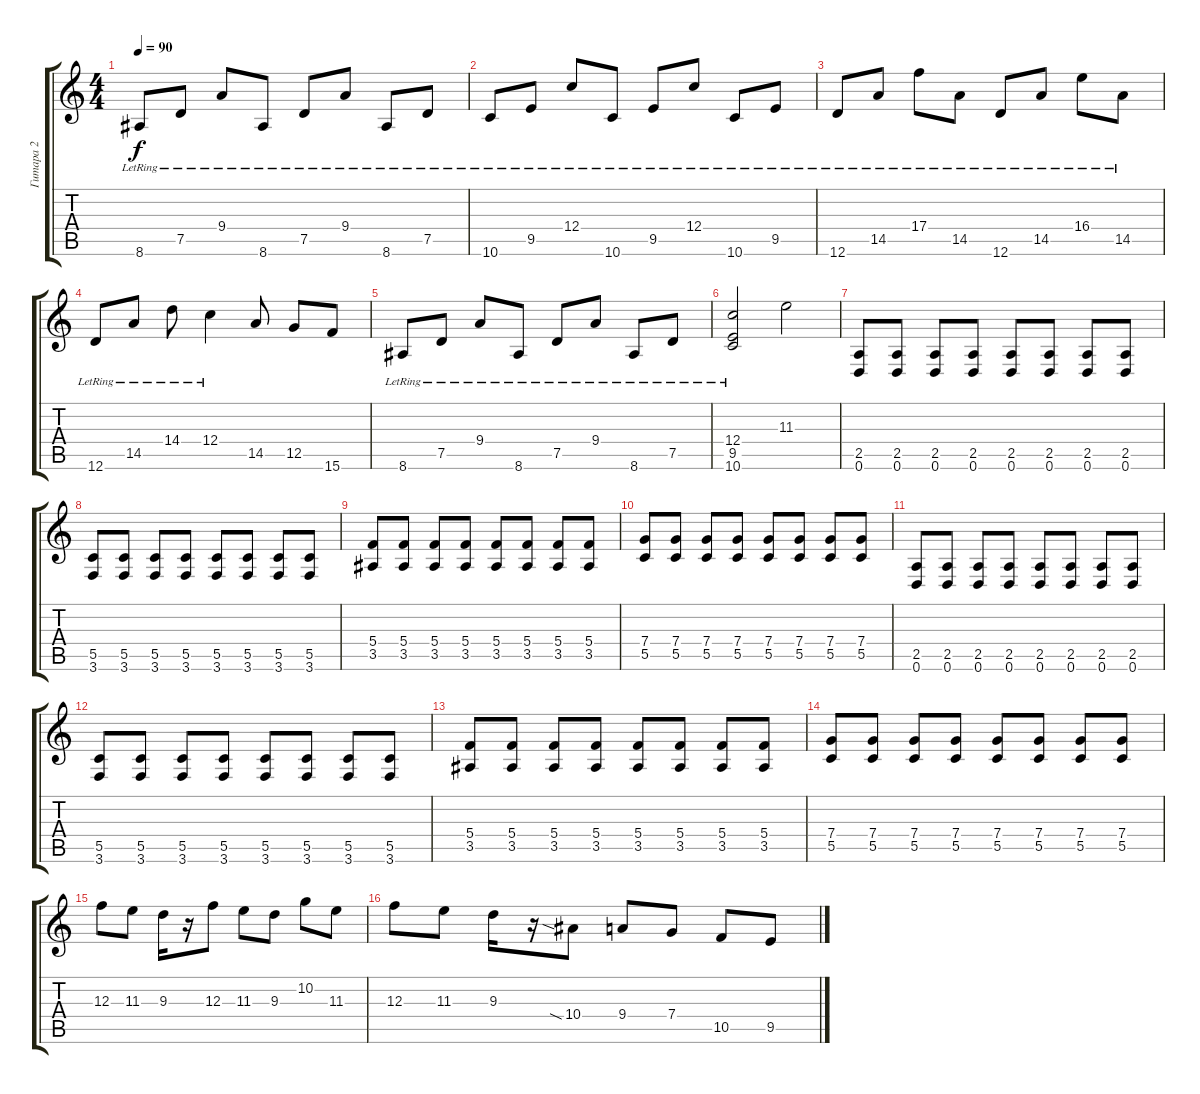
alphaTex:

\track ("Гитара 2" "Гитара 2") {instrument overdrivenguitar}
\staff {score tabs}
\tuning (D4 A3 F3 C3 G2 D2) {hide}
\ts (4 4)
\tempo 90
\clef g2
\ks c
8.6{lr}.8{dy f} 7.5{lr}.8 9.4{lr}.8 8.6{lr}.8 7.5{lr}.8 9.4{lr}.8 8.6{lr}.8 7.5{lr}.8 |
10.6{lr}.8 9.5{lr}.8 12.4{lr}.8 10.6{lr}.8 9.5{lr}.8 12.4{lr}.8 10.6{lr}.8 9.5{lr}.8 |
12.6{lr}.8 14.5{lr}.8 17.4{lr}.8 14.5{lr}.8 12.6{lr}.8 14.5{lr}.8 16.4{lr}.8 14.5{lr}.8 |
12.6{lr}.8 14.5{lr}.8 14.4{lr}.8 12.4{lr}.4 14.5.8 12.5.8 15.6.8 |
8.6{lr}.8 7.5{lr}.8 9.4{lr}.8 8.6{lr}.8 7.5{lr}.8 9.4{lr}.8 8.6{lr}.8 7.5{lr}.8 |
(12.4 9.5{lr} 10.6{lr}).2 11.3.2 |
(2.5 0.6).8{instrument overdrivenguitar} (2.5 0.6).8 (2.5 0.6).8 (2.5 0.6).8 (2.5 0.6).8 (2.5 0.6).8 (2.5 0.6).8 (2.5 0.6).8 |
(5.5 3.6).8 (5.5 3.6).8 (5.5 3.6).8 (5.5 3.6).8 (5.5 3.6).8 (5.5 3.6).8 (5.5 3.6).8 (5.5 3.6).8 |
(5.4 3.5).8 (5.4 3.5).8 (5.4 3.5).8 (5.4 3.5).8 (5.4 3.5).8 (5.4 3.5).8 (5.4 3.5).8 (5.4 3.5).8 |
(7.4 5.5).8 (7.4 5.5).8 (7.4 5.5).8 (7.4 5.5).8 (7.4 5.5).8 (7.4 5.5).8 (7.4 5.5).8 (7.4 5.5).8 |
(2.5 0.6).8 (2.5 0.6).8 (2.5 0.6).8 (2.5 0.6).8 (2.5 0.6).8 (2.5 0.6).8 (2.5 0.6).8 (2.5 0.6).8 |
(5.5 3.6).8 (5.5 3.6).8 (5.5 3.6).8 (5.5 3.6).8 (5.5 3.6).8 (5.5 3.6).8 (5.5 3.6).8 (5.5 3.6).8 |
(5.4 3.5).8 (5.4 3.5).8 (5.4 3.5).8 (5.4 3.5).8 (5.4 3.5).8 (5.4 3.5).8 (5.4 3.5).8 (5.4 3.5).8 |
(7.4 5.5).8 (7.4 5.5).8 (7.4 5.5).8 (7.4 5.5).8 (7.4 5.5).8 (7.4 5.5).8 (7.4 5.5).8 (7.4 5.5).8 |
12.3.8 11.3.8 9.3.16 r.16 12.3.8 11.3.8 9.3.8 10.2.8 11.3.8 |
12.3.8 11.3.8 9.3.16 r.16 10.4{sia}.8 9.4.8 7.4.8 10.5.8 9.5.8
